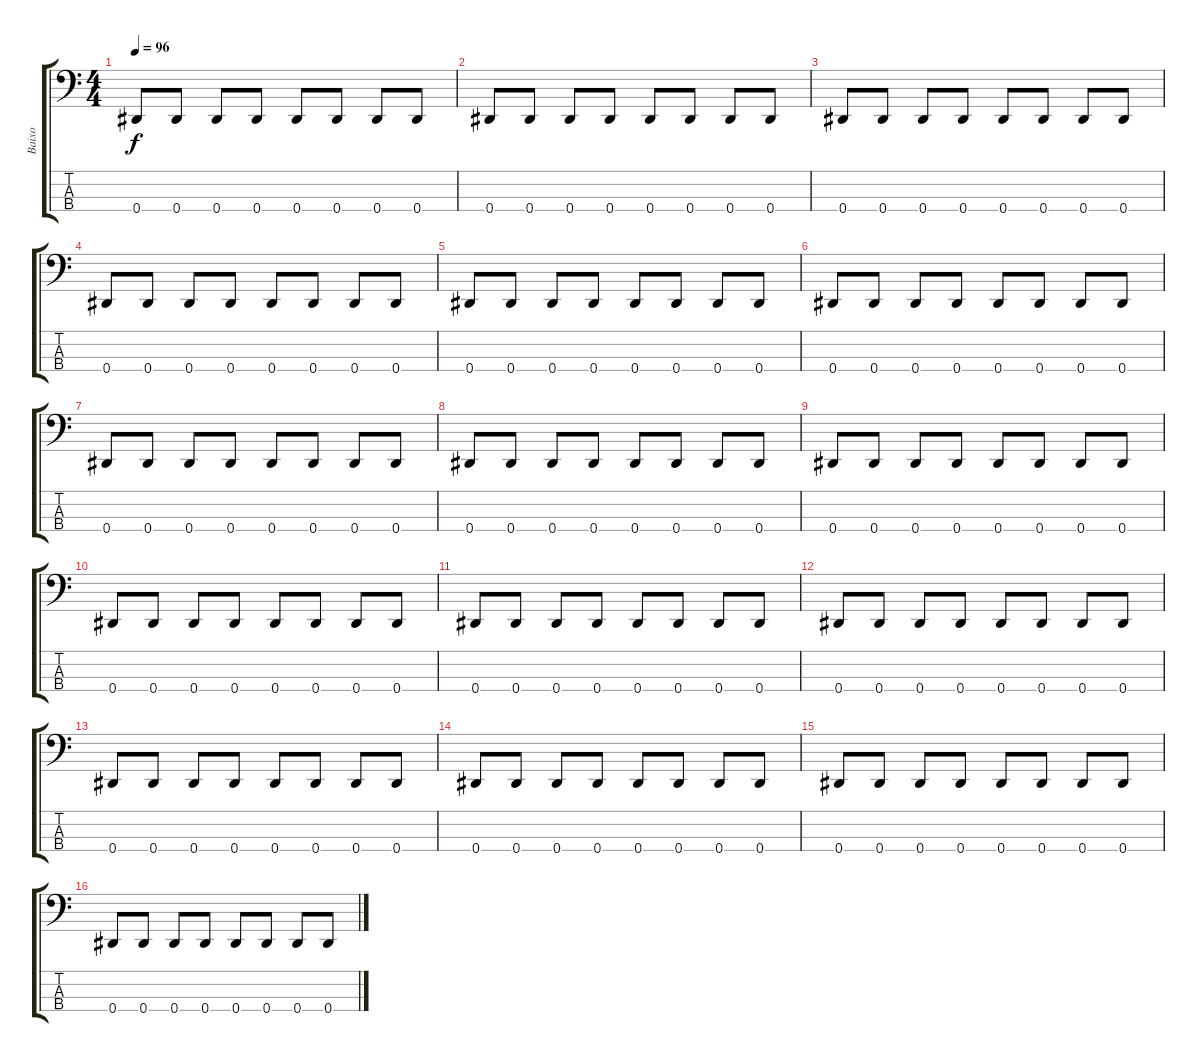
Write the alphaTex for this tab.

\track ("Baixo" "Baixo") {instrument electricbassfinger}
\staff {score tabs}
\tuning (Gb2 Db2 Ab1 Eb1) {hide}
\ts (4 4)
\tempo 96
\clef f4
\ks c
0.4.8{dy f} 0.4.8 0.4.8 0.4.8 0.4.8 0.4.8 0.4.8 0.4.8 |
0.4.8 0.4.8 0.4.8 0.4.8 0.4.8 0.4.8 0.4.8 0.4.8 |
0.4.8 0.4.8 0.4.8 0.4.8 0.4.8 0.4.8 0.4.8 0.4.8 |
0.4.8 0.4.8 0.4.8 0.4.8 0.4.8 0.4.8 0.4.8 0.4.8 |
0.4.8 0.4.8 0.4.8 0.4.8 0.4.8 0.4.8 0.4.8 0.4.8 |
0.4.8 0.4.8 0.4.8 0.4.8 0.4.8 0.4.8 0.4.8 0.4.8 |
0.4.8 0.4.8 0.4.8 0.4.8 0.4.8 0.4.8 0.4.8 0.4.8 |
0.4.8 0.4.8 0.4.8 0.4.8 0.4.8 0.4.8 0.4.8 0.4.8 |
0.4.8 0.4.8 0.4.8 0.4.8 0.4.8 0.4.8 0.4.8 0.4.8 |
0.4.8 0.4.8 0.4.8 0.4.8 0.4.8 0.4.8 0.4.8 0.4.8 |
0.4.8 0.4.8 0.4.8 0.4.8 0.4.8 0.4.8 0.4.8 0.4.8 |
0.4.8 0.4.8 0.4.8 0.4.8 0.4.8 0.4.8 0.4.8 0.4.8 |
0.4.8 0.4.8 0.4.8 0.4.8 0.4.8 0.4.8 0.4.8 0.4.8 |
0.4.8 0.4.8 0.4.8 0.4.8 0.4.8 0.4.8 0.4.8 0.4.8 |
0.4.8 0.4.8 0.4.8 0.4.8 0.4.8 0.4.8 0.4.8 0.4.8 |
0.4.8 0.4.8 0.4.8 0.4.8 0.4.8 0.4.8 0.4.8 0.4.8
